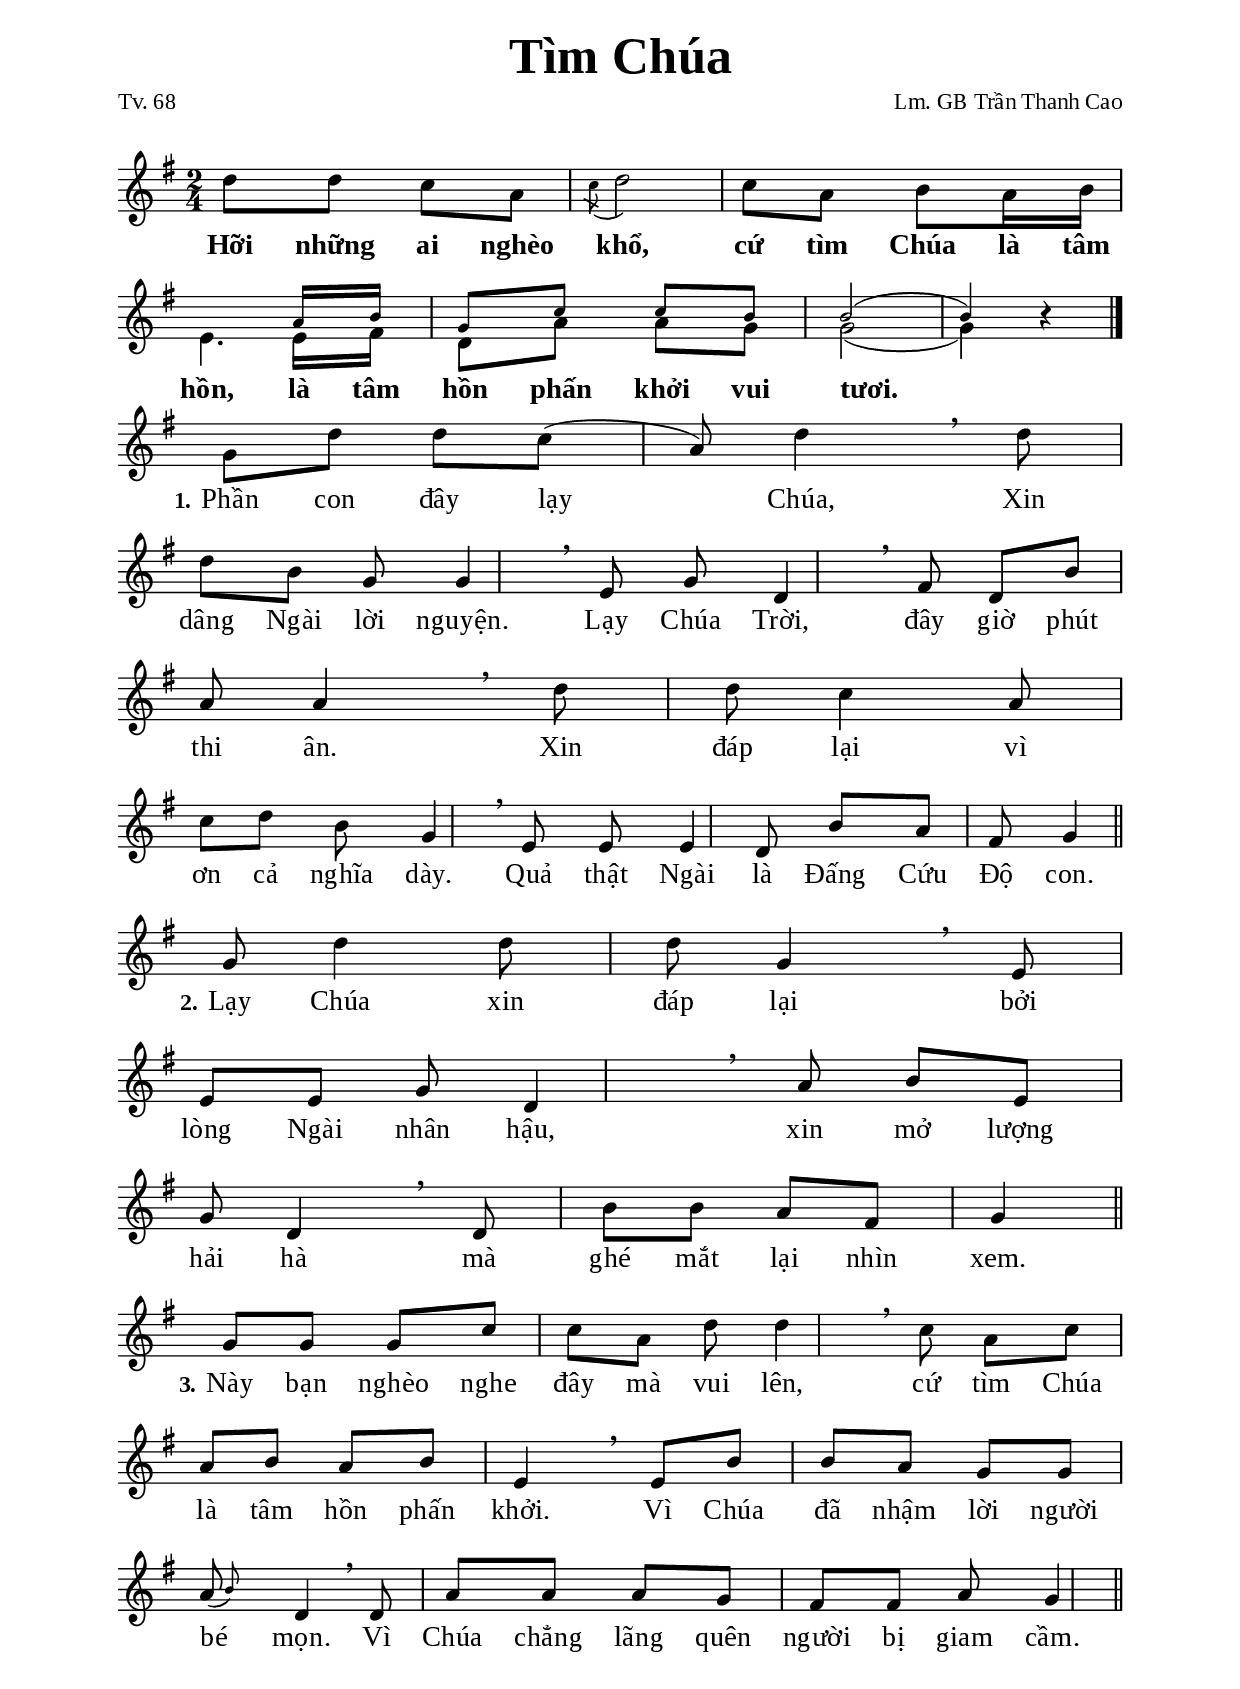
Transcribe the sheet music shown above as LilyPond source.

% Cài đặt chung
\version "2.22.1"
\include "english.ly"

\header {
  title = \markup { \fontsize #3 "Tìm Chúa" }
  poet = "Tv. 68"
  composer = "Lm. GB Trần Thanh Cao"
  arranger = " "
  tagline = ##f
}

\paper {
  #(set-paper-size "a4")
  top-margin = 10\mm
  bottom-margin = 10\mm
  left-margin = 20\mm
  right-margin = 20\mm
  indent = #0
  #(define fonts
    (make-pango-font-tree
      "Liberation Serif"
      "Liberation Serif"
      "Liberation Serif"
      (/ 20 20)))
  page-count = #1
  system-system-spacing = #'((basic-distance . 13))
  score-system-spacing = #'((basic-distance . 13))
}

% Nhạc điệp khúc
nhacDiepKhucSop = \relative c'' {
  d8 d c a |
  \acciaccatura c8 d2 |
  c8 a b a16 b |
  e,4. e16 fs |
  d8 a' a g |
  g2 ( |
  g4) r \bar "|."
}

nhacDiepKhucBass = \relative c'' {
  \skip 2
  \skip 2
  \skip 2
  \skip 4. a16 b |
  g8 c c b |
  b2 ( |
  b4) r
}

% Nhạc phiên khúc
nhacPhienKhucMot = \relative c'' {
  g8 d' d c (a) d4 \breathe
  d8 d b g g4 \breathe
  e8 g d4 \breathe
  fs8 d b' a a4 \breathe
  d8 d c4 a8 c d b g4 \breathe
  e8 e e4 d8 b' a fs g4 \bar "||"
}

nhacPhienKhucHai = \relative c'' {
  g8 d'4 d8 d g,4 \breathe
  e8 e e g d4 \breathe
  a'8 b e, g d4 \breathe
  d8 b' b a fs g4 \bar "||"
}

nhacPhienKhucBa = \relative c'' {
  #(define afterGraceFraction (cons 1 4))
  g8 g g c c a d d4 \breathe
  c8 a c a b a b e,4 \breathe
  e8 b' b a g g \afterGrace a (\tweak font-size #-4 b) d,4 \breathe
  d8 a' a a g fs fs a g4 \bar "||"
}

% Lời điệp khúc
loiDiepKhuc = \lyricmode {
  Hỡi những ai nghèo khổ,
  cứ tìm Chúa là tâm hồn,
  là tâm hồn phấn khởi vui tươi.
}

% Lời phiên khúc
loiPhienKhucMot = \lyricmode {
  \set stanza = #"1."
  Phần con đây lạy Chúa,
  Xin dâng Ngài lời nguyện.
  Lạy Chúa Trời, đây giờ phút thi ân.
  Xin đáp lại vì ơn cả nghĩa dày.
  Quả thật Ngài là Đấng Cứu Độ con.
}

loiPhienKhucHai = \lyricmode {
  \set stanza = #"2."
  Lạy Chúa xin đáp lại bởi lòng Ngài nhân hậu,
  xin mở lượng hải hà mà ghé mắt lại nhìn xem.
}

loiPhienKhucBa = \lyricmode {
  \set stanza = #"3."
  Này bạn nghèo nghe đây mà vui lên,
  cứ tìm Chúa là tâm hồn phấn khởi.
  Vì Chúa đã nhậm lời người bé mọn.
  Vì Chúa chẳng lãng quên người bị giam cầm.
}


% Dàn trang
\score {
  \new ChoirStaff <<
    \new Staff = diepKhuc \with {
        \consists "Merge_rests_engraver"
        %\magnifyStaff #(magstep +1)
      }
      <<
      \new Voice = beSop {
        \voiceTwo \key g \major \time 2/4 \nhacDiepKhucSop
      }
      \new Voice = beBas {
        \override NoteHead.font-size = #-2
        \voiceOne \key g \major \time 2/4 \nhacDiepKhucBass
      }
    >>
    \new Lyrics \lyricsto beSop \loiDiepKhuc
  >>
  \layout {
    \override Lyrics.LyricText.font-series = #'bold
    \override Lyrics.LyricText.font-size = #+2
    \override Lyrics.LyricSpace.minimum-distance = #4
    \override Score.BarNumber.break-visibility = ##(#f #f #f)
    \override Score.SpacingSpanner.uniform-stretching = ##t
  }
}

\score {
  \new ChoirStaff <<
    \new Staff = phienKhuc \with {
        %\magnifyStaff #(magstep +1)
      }
      <<
      \new Voice = beSop {
        \key g \major \time 2/4 \nhacPhienKhucMot
      }
    >>
    \new Lyrics \lyricsto beSop \loiPhienKhucMot
  >>
  \layout {
    \override Staff.TimeSignature.transparent = ##t
    \override Lyrics.LyricText.font-size = #+2
    \override Lyrics.LyricSpace.minimum-distance = #3
    \override Score.BarNumber.break-visibility = ##(#f #f #f)
    \override Score.SpacingSpanner.uniform-stretching = ##t
    \set Score.barAlways = ##t
    \set Score.defaultBarType = ""
  } 
}

\score {
  \new ChoirStaff <<
    \new Staff = phienKhuc \with {
        %\magnifyStaff #(magstep +1)
      }
      <<
      \new Voice = beSop {
        \key g \major \time 2/4 \nhacPhienKhucHai
      }
    >>
    \new Lyrics \lyricsto beSop \loiPhienKhucHai
  >>
  \layout {
    \override Staff.TimeSignature.transparent = ##t
    \override Lyrics.LyricText.font-size = #+2
    \override Lyrics.LyricSpace.minimum-distance = #3.5
    \override Score.BarNumber.break-visibility = ##(#f #f #f)
    \override Score.SpacingSpanner.uniform-stretching = ##t
    \set Score.barAlways = ##t
    \set Score.defaultBarType = ""
  } 
}

\score {
  \new ChoirStaff <<
    \new Staff = phienKhuc \with {
        %\magnifyStaff #(magstep +1)
      }
      <<
      \new Voice = beSop {
        \key g \major \time 2/4 \nhacPhienKhucBa
      }
    >>
    \new Lyrics \lyricsto beSop \loiPhienKhucBa
  >>
  \layout {
    \override Staff.TimeSignature.transparent = ##t
    \override Lyrics.LyricText.font-size = #+2
    \override Lyrics.LyricSpace.minimum-distance = #3
    \override Score.BarNumber.break-visibility = ##(#f #f #f)
    \override Score.SpacingSpanner.uniform-stretching = ##t
    \set Score.barAlways = ##t
    \set Score.defaultBarType = ""
  } 
}
